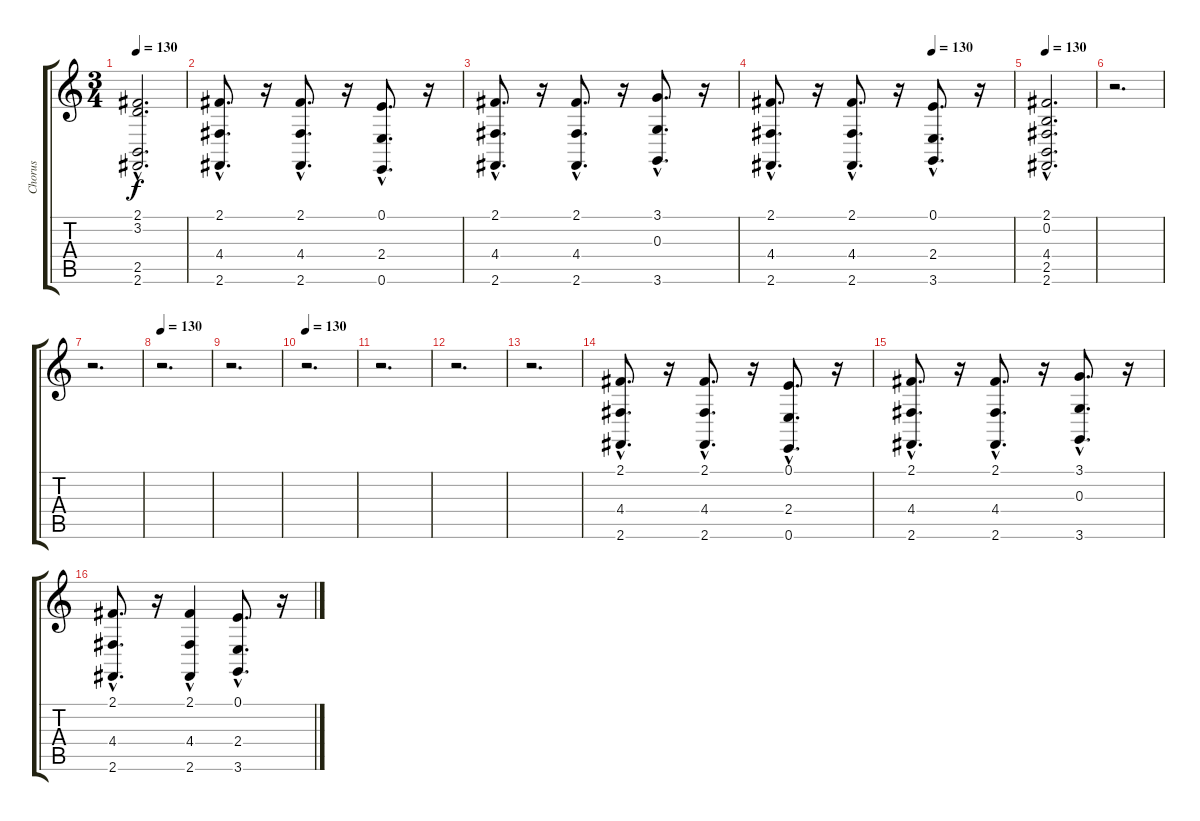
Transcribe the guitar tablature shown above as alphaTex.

\track ("Chorus" "Chorus") {instrument choiraahs}
\staff {score tabs}
\tuning (E4 B3 G3 D3 A2 E2) {hide}
\ts (3 4)
\tempo 130
\clef g2
\ks c
(2.1{hac} 3.2 2.5{hac} 2.6{hac}).2{d dy f} |
(2.1 4.4{hac} 2.6{hac}).8{d} r.16 (2.1 4.4{hac} 2.6{hac}).8{d} r.16 (0.1 2.4{hac} 0.6{hac}).8{d} r.16 |
(2.1 4.4{hac} 2.6{hac}).8{d} r.16 (2.1 4.4{hac} 2.6{hac}).8{d} r.16 (3.1 0.3{hac} 3.6{hac}).8{d} r.16 |
\tempo (130 0.6666666666666666)
(2.1 4.4{hac} 2.6{hac}).8{d} r.16 (2.1 4.4{hac} 2.6{hac}).8{d} r.16 (0.1 2.4{hac} 3.6{hac}).8{d} r.16 |
\tempo 130
(2.1{hac} 0.2{hac} 4.4{hac} 2.5{hac} 2.6{hac}).2{d} |
r.2{d} |
r.2{d} |
\tempo 130
r.2{d} |
r.2{d} |
\tempo 130
r.2{d} |
r.2{d} |
r.2{d} |
r.2{d} |
(2.1 4.4{hac} 2.6{hac}).8{d} r.16 (2.1 4.4{hac} 2.6{hac}).8{d} r.16 (0.1 2.4{hac} 0.6{hac}).8{d} r.16 |
(2.1 4.4{hac} 2.6{hac}).8{d} r.16 (2.1 4.4{hac} 2.6{hac}).8{d} r.16 (3.1 0.3{hac} 3.6{hac}).8{d} r.16 |
(2.1 4.4{hac} 2.6{hac}).8{d} r.16 (2.1 4.4 2.6{hac}).4 (0.1 2.4{hac} 3.6{hac}).8{d} r.16
